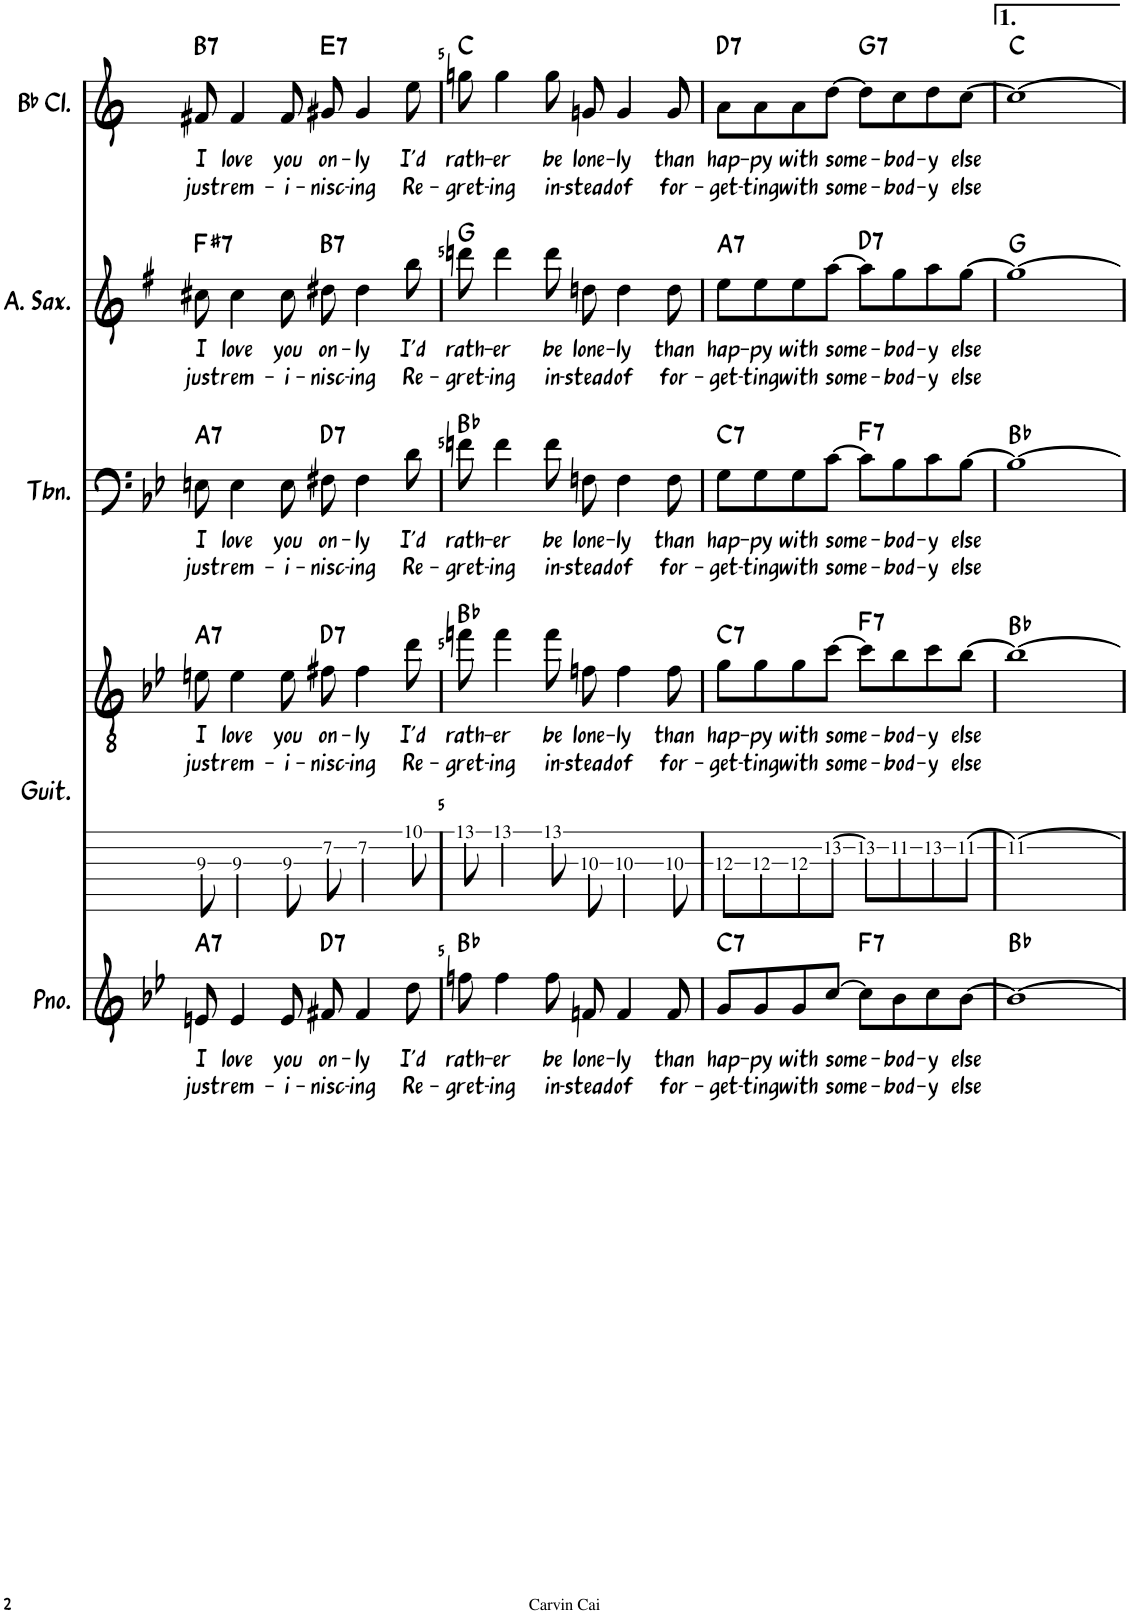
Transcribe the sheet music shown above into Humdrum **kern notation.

**kern	**text	**text	**harte	**kern	**kern	**text	**text	**harte	**kern	**text	**text	**harte	**kern	**text	**text	**harte	**kern	**text	**text	**harte
*part5	*part5	*part5	*part5	*part4	*part4	*part4	*part4	*part4	*part3	*part3	*part3	*part3	*part2	*part2	*part2	*part2	*part1	*part1	*part1	*part1
*staff6	*staff6	*staff6	*	*staff5	*staff4	*staff4	*staff4	*	*staff3	*staff3	*staff3	*	*staff2	*staff2	*staff2	*	*staff1	*staff1	*staff1	*
*I"钢琴	*	*	*	*I"原音吉他	*	*	*	*	*I"长号	*	*	*	*I"中音萨克斯	*	*	*	*I"降B调单簧管	*	*	*
!!LO:PB:g=z
*clefG2	*	*	*	*	*clefGv2	*	*	*	*clefF4	*	*	*	*clefG2	*	*	*	*clefG2	*	*	*
*	*	*	*	*	*	*	*	*	*	*	*	*	*Trd5c9	*	*	*	*Trd1c2	*	*	*
*k[b-e-]	*	*	*	*k[b-e-]	*k[b-e-]	*	*	*	*k[b-e-]	*	*	*	*k[f#]	*	*	*	*k[]	*	*	*
*M4/4	*	*	*	*M4/4	*M4/4	*	*	*	*M4/4	*	*	*	*M4/4	*	*	*	*M4/4	*	*	*
=4	=4	=4	=4	=4	=4	=4	=4	=4	=4	=4	=4	=4	=4	=4	=4	=4	=4	=4	=4	=4
!	!LO:LY:b	!LO:LY:b	!LO:H:kt=7	!	!	!LO:LY:b	!LO:LY:b	!LO:H:kt=7	!	!LO:LY:b	!LO:LY:b	!LO:H:kt=7	!	!LO:LY:b	!LO:LY:b	!LO:H:kt=7	!	!LO:LY:b	!LO:LY:b	!LO:H:kt=7
8en/	I	just	A:7	8en\	8en\	I	just	A:7	8En\	I	just	A:7	8cc#X\	I	just	F#:7	8f#X/	I	just	B:7
!	!LO:LY:b	!LO:LY:b	!	!	!	!LO:LY:b	!LO:LY:b	!	!	!LO:LY:b	!LO:LY:b	!	!	!LO:LY:b	!LO:LY:b	!	!	!LO:LY:b	!LO:LY:b	!
4e/	love	rem-	.	4e\	4e\	love	rem-	.	4E\	love	rem-	.	4cc#\	love	rem-	.	4f#/	love	rem-	.
!	!LO:LY:b	!LO:LY:b	!	!	!	!LO:LY:b	!LO:LY:b	!	!	!LO:LY:b	!LO:LY:b	!	!	!LO:LY:b	!LO:LY:b	!	!	!LO:LY:b	!LO:LY:b	!
8e/	you	-i-	.	8e\	8e\	you	-i-	.	8E\	you	-i-	.	8cc#\	you	-i-	.	8f#/	you	-i-	.
!	!LO:LY:b	!LO:LY:b	!LO:H:kt=7	!	!	!LO:LY:b	!LO:LY:b	!LO:H:kt=7	!	!LO:LY:b	!LO:LY:b	!LO:H:kt=7	!	!LO:LY:b	!LO:LY:b	!LO:H:kt=7	!	!LO:LY:b	!LO:LY:b	!LO:H:kt=7
8f#X/	on-	-nisc-	D:7	8f#X\	8f#X\	on-	-nisc-	D:7	8F#X\	on-	-nisc-	D:7	8dd#X\	on-	-nisc-	B:7	8g#X/	on-	-nisc-	E:7
!	!LO:LY:b	!LO:LY:b	!	!	!	!LO:LY:b	!LO:LY:b	!	!	!LO:LY:b	!LO:LY:b	!	!	!LO:LY:b	!LO:LY:b	!	!	!LO:LY:b	!LO:LY:b	!
4f#/	-ly	-ing	.	4f#\	4f#\	-ly	-ing	.	4F#\	-ly	-ing	.	4dd#\	-ly	-ing	.	4g#/	-ly	-ing	.
!	!LO:LY:b	!LO:LY:b	!	!	!	!LO:LY:b	!LO:LY:b	!	!	!LO:LY:b	!LO:LY:b	!	!	!LO:LY:b	!LO:LY:b	!	!	!LO:LY:b	!LO:LY:b	!
8dd\	I'd	Re-	.	8dd\	8dd\	I'd	Re-	.	8d\	I'd	Re-	.	8bb\	I'd	Re-	.	8ee\	I'd	Re-	.
=5	=5	=5	=5	=5	=5	=5	=5	=5	=5	=5	=5	=5	=5	=5	=5	=5	=5	=5	=5	=5
!	!LO:LY:b	!LO:LY:b	!	!	!	!LO:LY:b	!LO:LY:b	!	!	!LO:LY:b	!LO:LY:b	!	!	!LO:LY:b	!LO:LY:b	!	!	!LO:LY:b	!LO:LY:b	!
8ffn\	rath-	-gret-	Bb:maj	8ffn\	8ffn\	rath-	-gret-	Bb:maj	8fn\	rath-	-gret-	Bb:maj	8dddn\	rath-	-gret-	G:maj	8ggn\	rath-	-gret-	C:maj
!	!LO:LY:b	!LO:LY:b	!	!	!	!LO:LY:b	!LO:LY:b	!	!	!LO:LY:b	!LO:LY:b	!	!	!LO:LY:b	!LO:LY:b	!	!	!LO:LY:b	!LO:LY:b	!
4ff\	-er	-ing	.	4ff\	4ff\	-er	-ing	.	4f\	-er	-ing	.	4ddd\	-er	-ing	.	4gg\	-er	-ing	.
!	!LO:LY:b	!LO:LY:b	!	!	!	!LO:LY:b	!LO:LY:b	!	!	!LO:LY:b	!LO:LY:b	!	!	!LO:LY:b	!LO:LY:b	!	!	!LO:LY:b	!LO:LY:b	!
8ff\	be	in-	.	8ff\	8ff\	be	in-	.	8f\	be	in-	.	8ddd\	be	in-	.	8gg\	be	in-	.
!	!LO:LY:b	!LO:LY:b	!	!	!	!LO:LY:b	!LO:LY:b	!	!	!LO:LY:b	!LO:LY:b	!	!	!LO:LY:b	!LO:LY:b	!	!	!LO:LY:b	!LO:LY:b	!
8fn/	lone-	-stead	.	8fn\	8fn\	lone-	-stead	.	8Fn\	lone-	-stead	.	8ddn\	lone-	-stead	.	8gn/	lone-	-stead	.
!	!LO:LY:b	!LO:LY:b	!	!	!	!LO:LY:b	!LO:LY:b	!	!	!LO:LY:b	!LO:LY:b	!	!	!LO:LY:b	!LO:LY:b	!	!	!LO:LY:b	!LO:LY:b	!
4f/	-ly	of	.	4f\	4f\	-ly	of	.	4F\	-ly	of	.	4dd\	-ly	of	.	4g/	-ly	of	.
!	!LO:LY:b	!LO:LY:b	!	!	!	!LO:LY:b	!LO:LY:b	!	!	!LO:LY:b	!LO:LY:b	!	!	!LO:LY:b	!LO:LY:b	!	!	!LO:LY:b	!LO:LY:b	!
8f/	than	for-	.	8f\	8f\	than	for-	.	8F\	than	for-	.	8dd\	than	for-	.	8g/	than	for-	.
=6	=6	=6	=6	=6	=6	=6	=6	=6	=6	=6	=6	=6	=6	=6	=6	=6	=6	=6	=6	=6
!	!LO:LY:b	!LO:LY:b	!LO:H:kt=7	!	!	!LO:LY:b	!LO:LY:b	!LO:H:kt=7	!	!LO:LY:b	!LO:LY:b	!LO:H:kt=7	!	!LO:LY:b	!LO:LY:b	!LO:H:kt=7	!	!LO:LY:b	!LO:LY:b	!LO:H:kt=7
8g/L	hap-	-get-	C:7	8g\L	8g\L	hap-	-get-	C:7	8G\L	hap-	-get-	C:7	8ee\L	hap-	-get-	A:7	8a\L	hap-	-get-	D:7
!	!LO:LY:b	!LO:LY:b	!	!	!	!LO:LY:b	!LO:LY:b	!	!	!LO:LY:b	!LO:LY:b	!	!	!LO:LY:b	!LO:LY:b	!	!	!LO:LY:b	!LO:LY:b	!
8g/	-py	-ting	.	8g\	8g\	-py	-ting	.	8G\	-py	-ting	.	8ee\	-py	-ting	.	8a\	-py	-ting	.
!	!LO:LY:b	!LO:LY:b	!	!	!	!LO:LY:b	!LO:LY:b	!	!	!LO:LY:b	!LO:LY:b	!	!	!LO:LY:b	!LO:LY:b	!	!	!LO:LY:b	!LO:LY:b	!
8g/	with	with	.	8g\	8g\	with	with	.	8G\	with	with	.	8ee\	with	with	.	8a\	with	with	.
!	!LO:LY:b	!LO:LY:b	!	!	!	!LO:LY:b	!LO:LY:b	!	!	!LO:LY:b	!LO:LY:b	!	!	!LO:LY:b	!LO:LY:b	!	!	!LO:LY:b	!LO:LY:b	!
[8cc/J	some-	some-	.	[8cc\J	[8cc\J	some-	some-	.	[8c\J	some-	some-	.	[8aa\J	some-	some-	.	[8dd\J	some-	some-	.
!	!	!	!LO:H:kt=7	!	!	!	!	!LO:H:kt=7	!	!	!	!LO:H:kt=7	!	!	!	!LO:H:kt=7	!	!	!	!LO:H:kt=7
8cc\L]	.	.	F:7	8cc\L]	8cc\L]	.	.	F:7	8c\L]	.	.	F:7	8aa\L]	.	.	D:7	8dd\L]	.	.	G:7
!	!LO:LY:b	!LO:LY:b	!	!	!	!LO:LY:b	!LO:LY:b	!	!	!LO:LY:b	!LO:LY:b	!	!	!LO:LY:b	!LO:LY:b	!	!	!LO:LY:b	!LO:LY:b	!
8b-\	-bod-	-bod-	.	8b-\	8b-\	-bod-	-bod-	.	8B-\	-bod-	-bod-	.	8gg\	-bod-	-bod-	.	8cc\	-bod-	-bod-	.
!	!LO:LY:b	!LO:LY:b	!	!	!	!LO:LY:b	!LO:LY:b	!	!	!LO:LY:b	!LO:LY:b	!	!	!LO:LY:b	!LO:LY:b	!	!	!LO:LY:b	!LO:LY:b	!
8cc\	-y	-y	.	8cc\	8cc\	-y	-y	.	8c\	-y	-y	.	8aa\	-y	-y	.	8dd\	-y	-y	.
!	!LO:LY:b	!LO:LY:b	!	!	!	!LO:LY:b	!LO:LY:b	!	!	!LO:LY:b	!LO:LY:b	!	!	!LO:LY:b	!LO:LY:b	!	!	!LO:LY:b	!LO:LY:b	!
[8b-\J	else	else	.	[8b-\J	[8b-\J	else	else	.	[8B-\J	else	else	.	[8gg\J	else	else	.	[8cc\J	else	else	.
=7	=7	=7	=7	=7	=7	=7	=7	=7	=7	=7	=7	=7	=7	=7	=7	=7	=7	=7	=7	=7
1b-_	.	.	Bb:maj	1b-_	1b-_	.	.	Bb:maj	1B-_	.	.	Bb:maj	1gg_	.	.	G:maj	1cc_	.	.	C:maj
=	=	=	=	=	=	=	=	=	=	=	=	=	=	=	=	=	=	=	=	=
*-	*-	*-	*-	*-	*-	*-	*-	*-	*-	*-	*-	*-	*-	*-	*-	*-	*-	*-	*-	*-
